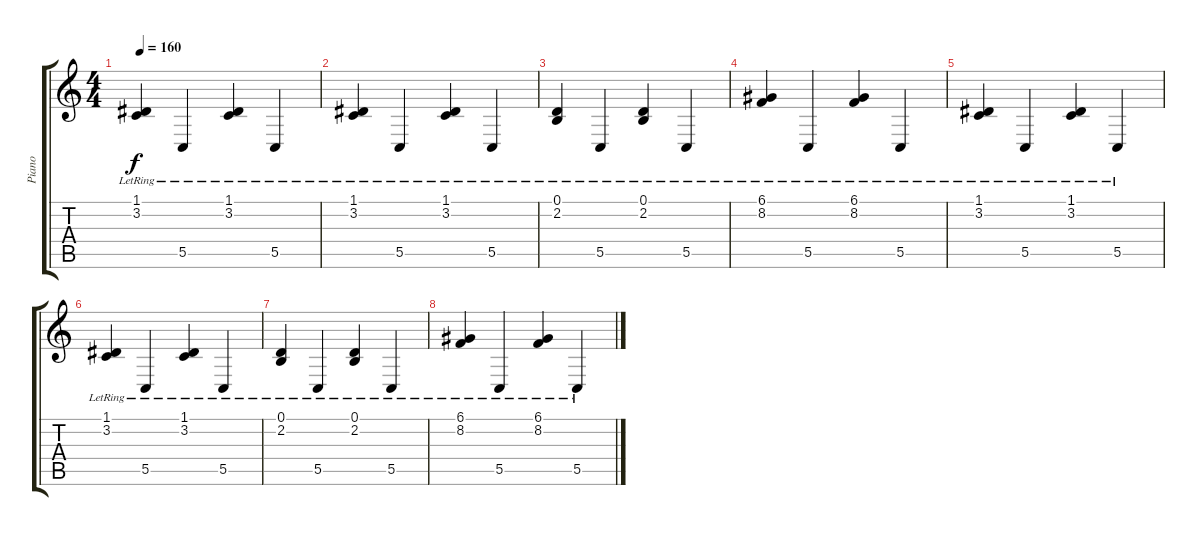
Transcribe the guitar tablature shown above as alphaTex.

\track ("Piano" "Piano") {instrument acousticgrandpiano}
\staff {score tabs}
\tuning (D4 A3 F3 C3 G2 C2) {hide}
\ts (4 4)
\tempo 160
\clef g2
\ks c
(1.1{lr} 3.2{lr}).4{dy f} 5.5{lr}.4{beam merge} (1.1{lr} 3.2{lr}).4 5.5{lr}.4 |
(1.1{lr} 3.2{lr}).4 5.5{lr}.4{beam merge} (1.1{lr} 3.2{lr}).4 5.5{lr}.4 |
(0.1{lr} 2.2{lr}).4{beam merge} 5.5{lr}.4 (0.1{lr} 2.2{lr}).4 5.5{lr}.4 |
(6.1{lr} 8.2{lr}).4{beam merge} 5.5{lr}.4{beam merge} (6.1{lr} 8.2{lr}).4 5.5{lr}.4 |
(1.1{lr} 3.2{lr}).4 5.5{lr}.4{beam merge} (1.1{lr} 3.2{lr}).4 5.5{lr}.4 |
(1.1{lr} 3.2{lr}).4 5.5{lr}.4{beam merge} (1.1{lr} 3.2{lr}).4 5.5{lr}.4 |
(0.1{lr} 2.2{lr}).4{beam merge} 5.5{lr}.4 (0.1{lr} 2.2{lr}).4 5.5{lr}.4 |
(6.1{lr} 8.2{lr}).4{beam merge} 5.5{lr}.4{beam merge} (6.1{lr} 8.2{lr}).4 5.5{lr}.4
